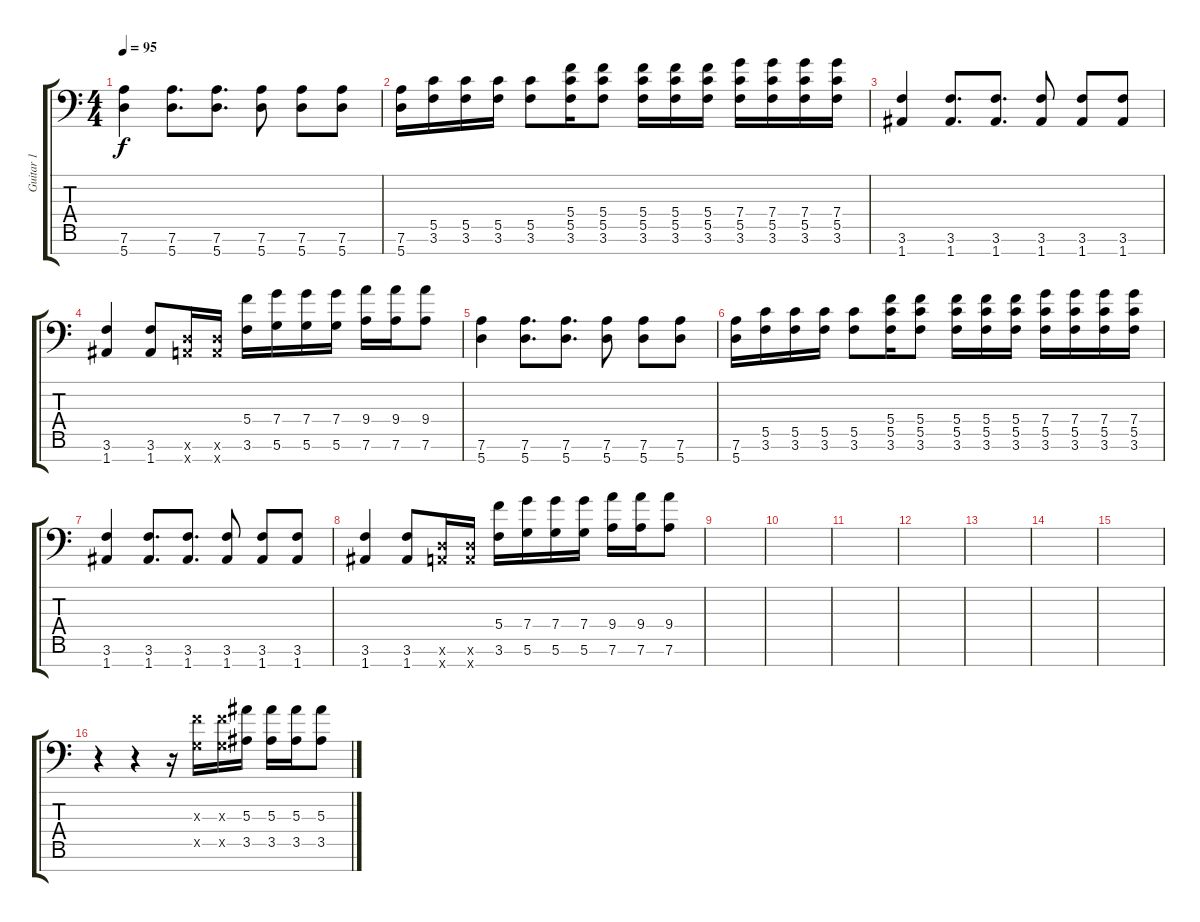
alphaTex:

\track ("Guitar 1" "Guitar 1") {instrument distortionguitar}
\staff {score tabs}
\tuning (D4 A3 F3 C3 G2 D2 A1) {hide}
\ts (4 4)
\tempo 95
\clef f4
\ks c
(7.6 5.7).4{dy f} (7.6 5.7).8{d} (7.6 5.7).8{d} (7.6 5.7).8 (7.6 5.7).8 (7.6 5.7).8 |
(7.6 5.7).16 (5.5 3.6).16 (5.5 3.6).16 (5.5 3.6).16 (5.5 3.6).8 (5.4 5.5 3.6).16 (5.4 5.5 3.6).8 (5.4 5.5 3.6).16 (5.4 5.5 3.6).16 (5.4 5.5 3.6).16 (7.4 5.5 3.6).16 (7.4 5.5 3.6).16 (7.4 5.5 3.6).16 (7.4 5.5 3.6).16 |
(3.6 1.7).4 (3.6 1.7).8{d} (3.6 1.7).8{d} (3.6 1.7).8 (3.6 1.7).8 (3.6 1.7).8 |
(3.6 1.7).4 (3.6 1.7).8 (0.6{x} 0.7{x}).16 (0.6{x} 0.7{x}).16 (5.4 3.6).16 (7.4 5.6).16 (7.4 5.6).16 (7.4 5.6).16 (9.4 7.6).16 (9.4 7.6).16 (9.4 7.6).8 |
(7.6 5.7).4 (7.6 5.7).8{d} (7.6 5.7).8{d} (7.6 5.7).8 (7.6 5.7).8 (7.6 5.7).8 |
(7.6 5.7).16 (5.5 3.6).16 (5.5 3.6).16 (5.5 3.6).16 (5.5 3.6).8 (5.4 5.5 3.6).16 (5.4 5.5 3.6).8 (5.4 5.5 3.6).16 (5.4 5.5 3.6).16 (5.4 5.5 3.6).16 (7.4 5.5 3.6).16 (7.4 5.5 3.6).16 (7.4 5.5 3.6).16 (7.4 5.5 3.6).16 |
(3.6 1.7).4 (3.6 1.7).8{d} (3.6 1.7).8{d} (3.6 1.7).8 (3.6 1.7).8 (3.6 1.7).8 |
(3.6 1.7).4 (3.6 1.7).8 (0.6{x} 0.7{x}).16 (0.6{x} 0.7{x}).16 (5.4 3.6).16 (7.4 5.6).16 (7.4 5.6).16 (7.4 5.6).16 (9.4 7.6).16 (9.4 7.6).16 (9.4 7.6).8 |
|
|
|
|
|
|
|
r.4 r.4 r.16 (0.3{x} 0.5{x}).16 (0.3{x} 0.5{x}).16 (5.3 3.5).16 (5.3 3.5).16 (5.3 3.5).16 (5.3 3.5).8
